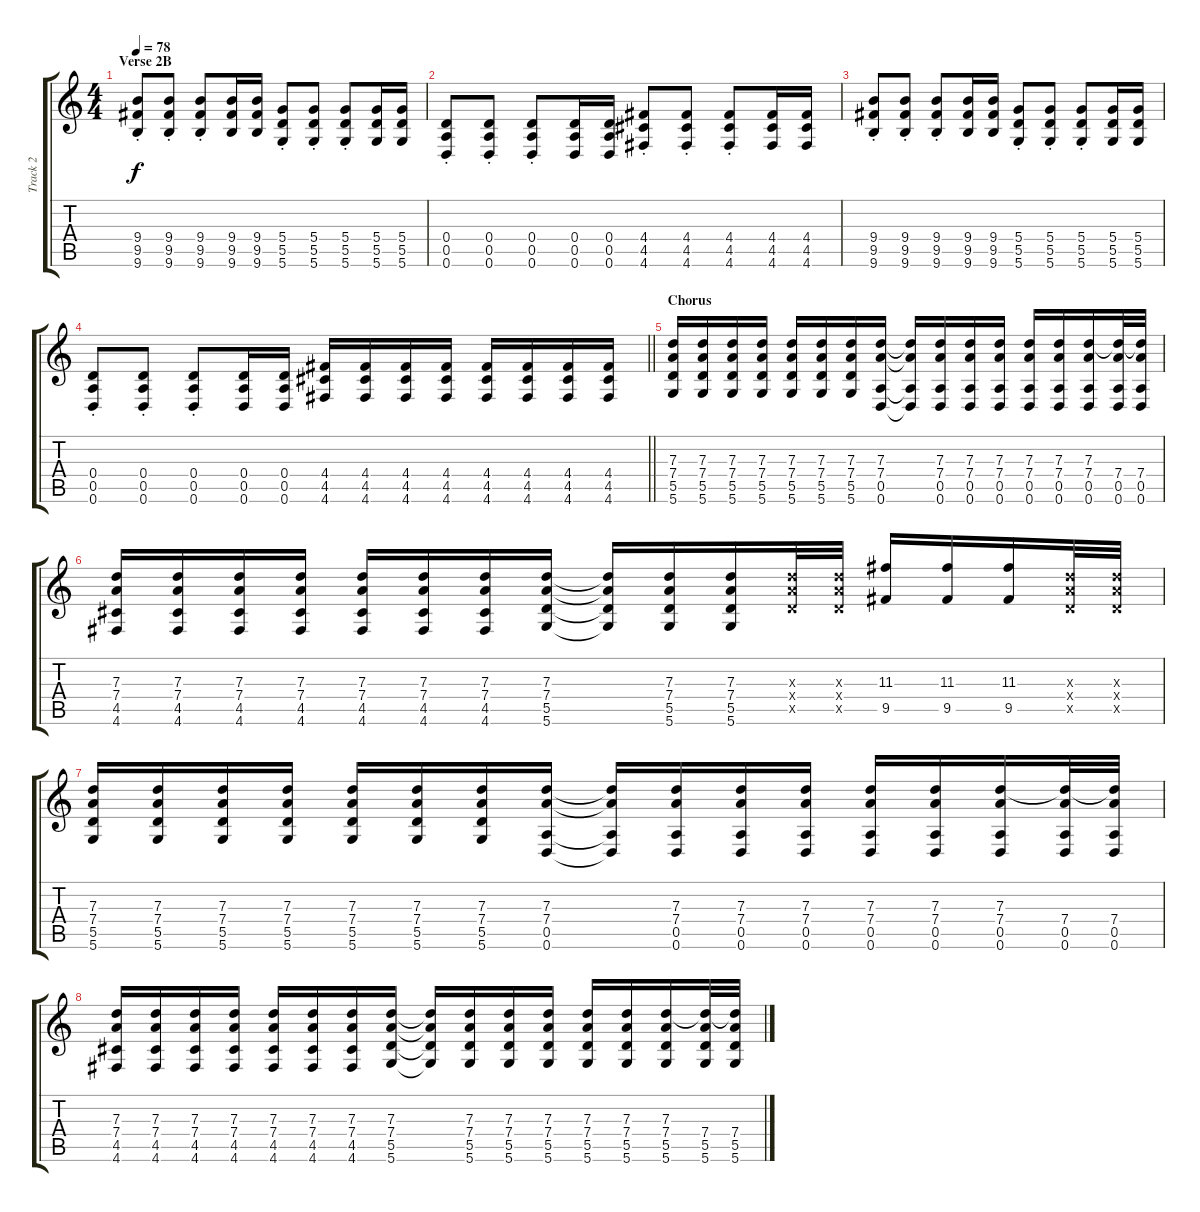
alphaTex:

\track ("Track 2" "Track 2") {instrument acousticguitarsteel}
\staff {score tabs}
\tuning (E4 B3 G3 D3 A2 D2) {hide}
\ts (4 4)
\section ("" "Verse 2B")
\tempo 78
\clef g2
\ks c
(9.4{st} 9.5{st} 9.6{st}).8{dy f} (9.4{st} 9.5{st} 9.6{st}).8 (9.4{st} 9.5{st} 9.6{st}).8 (9.4 9.5 9.6).16 (9.4 9.5 9.6).16 (5.4{st} 5.5{st} 5.6{st}).8 (5.4{st} 5.5{st} 5.6{st}).8 (5.4{st} 5.5{st} 5.6{st}).8 (5.4 5.5 5.6).16 (5.4 5.5 5.6).16 |
(0.4{st} 0.5{st} 0.6{st}).8 (0.4{st} 0.5{st} 0.6{st}).8 (0.4{st} 0.5{st} 0.6{st}).8 (0.4 0.5 0.6).16 (0.4 0.5 0.6).16 (4.4{st} 4.5{st} 4.6{st}).8 (4.4{st} 4.5{st} 4.6{st}).8 (4.4{st} 4.5{st} 4.6{st}).8 (4.4 4.5 4.6).16 (4.4 4.5 4.6).16 |
(9.4{st} 9.5{st} 9.6{st}).8 (9.4{st} 9.5{st} 9.6{st}).8 (9.4{st} 9.5{st} 9.6{st}).8 (9.4 9.5 9.6).16 (9.4 9.5 9.6).16 (5.4{st} 5.5{st} 5.6{st}).8 (5.4{st} 5.5{st} 5.6{st}).8 (5.4{st} 5.5{st} 5.6{st}).8 (5.4 5.5 5.6).16 (5.4 5.5 5.6).16 |
\barLineRight lightlight
(0.4{st} 0.5{st} 0.6{st}).8 (0.4{st} 0.5{st} 0.6{st}).8 (0.4{st} 0.5{st} 0.6{st}).8 (0.4 0.5 0.6).16 (0.4 0.5 0.6).16 (4.4 4.5 4.6).16 (4.4 4.5 4.6).16 (4.4 4.5 4.6).16 (4.4 4.5 4.6).16 (4.4 4.5 4.6).16 (4.4 4.5 4.6).16 (4.4 4.5 4.6).16 (4.4 4.5 4.6).16 |
\section ("" "Chorus")
(7.3 7.4 5.5 5.6).16 (7.3 7.4 5.5 5.6).16 (7.3 7.4 5.5 5.6).16 (7.3 7.4 5.5 5.6).16 (7.3 7.4 5.5 5.6).16 (7.3 7.4 5.5 5.6).16 (7.3 7.4 5.5 5.6).16 (7.3 7.4 0.5 0.6).16 (7.3{t} 7.4{t} 0.5{t} 0.6{t}).16 (7.3 7.4 0.5 0.6).16 (7.3 7.4 0.5 0.6).16 (7.3 7.4 0.5 0.6).16 (7.3 7.4 0.5 0.6).16 (7.3 7.4 0.5 0.6).16 (7.3 7.4 0.5 0.6).16 (7.3{t} 7.4 0.5 0.6).32 (7.3{t} 7.4 0.5 0.6).32 |
(7.3 7.4 4.5 4.6).16 (7.3 7.4 4.5 4.6).16 (7.3 7.4 4.5 4.6).16 (7.3 7.4 4.5 4.6).16 (7.3 7.4 4.5 4.6).16 (7.3 7.4 4.5 4.6).16 (7.3 7.4 4.5 4.6).16 (7.3 7.4 5.5 5.6).16 (7.3{t} 7.4{t} 5.5{t} 5.6{t}).16 (7.3 7.4 5.5 5.6).16 (7.3 7.4 5.5 5.6).16 (7.3{x} 7.4{x} 5.5{x}).32 (7.3{x} 7.4{x} 5.5{x}).32 (11.3 9.5).16 (11.3 9.5).16 (11.3 9.5).16 (7.3{x} 7.4{x} 5.5{x}).32 (7.3{x} 7.4{x} 5.5{x}).32 |
(7.3 7.4 5.5 5.6).16 (7.3 7.4 5.5 5.6).16 (7.3 7.4 5.5 5.6).16 (7.3 7.4 5.5 5.6).16 (7.3 7.4 5.5 5.6).16 (7.3 7.4 5.5 5.6).16 (7.3 7.4 5.5 5.6).16 (7.3 7.4 0.5 0.6).16 (7.3{t} 7.4{t} 0.5{t} 0.6{t}).16 (7.3 7.4 0.5 0.6).16 (7.3 7.4 0.5 0.6).16 (7.3 7.4 0.5 0.6).16 (7.3 7.4 0.5 0.6).16 (7.3 7.4 0.5 0.6).16 (7.3 7.4 0.5 0.6).16 (7.3{t} 7.4 0.5 0.6).32 (7.3{t} 7.4 0.5 0.6).32 |
(7.3 7.4 4.5 4.6).16 (7.3 7.4 4.5 4.6).16 (7.3 7.4 4.5 4.6).16 (7.3 7.4 4.5 4.6).16 (7.3 7.4 4.5 4.6).16 (7.3 7.4 4.5 4.6).16 (7.3 7.4 4.5 4.6).16 (7.3 7.4 5.5 5.6).16 (7.3{t} 7.4{t} 5.5{t} 5.6{t}).16 (7.3 7.4 5.5 5.6).16 (7.3 7.4 5.5 5.6).16 (7.3 7.4 5.5 5.6).16 (7.3 7.4 5.5 5.6).16 (7.3 7.4 5.5 5.6).16 (7.3 7.4 5.5 5.6).16 (7.3{t} 7.4 5.5 5.6).32 (7.3{t} 7.4 5.5 5.6).32
